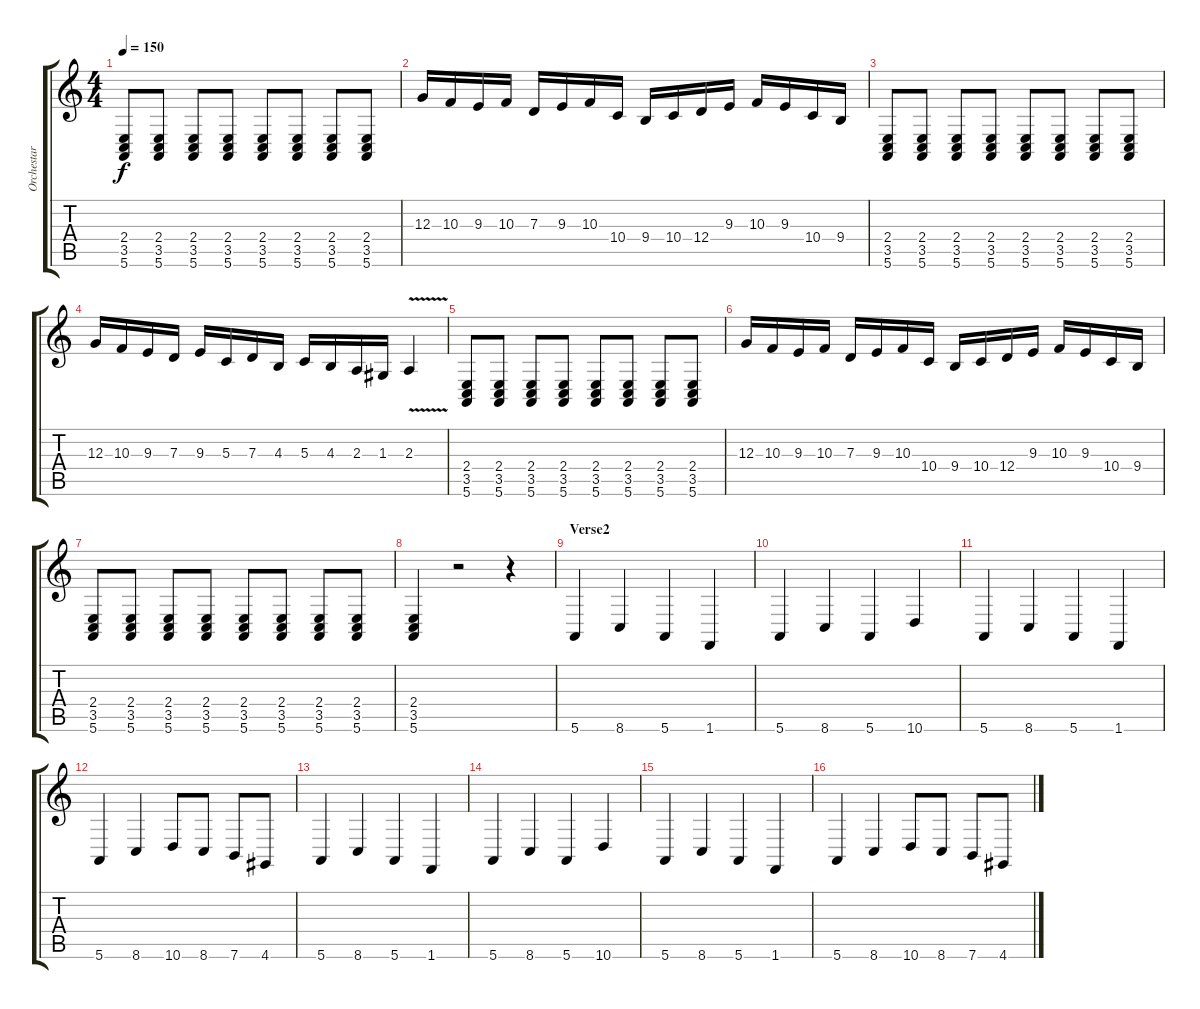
\track ("Orchestar" "Orchestar") {instrument electricgrandpiano}
\staff {score tabs}
\tuning (E4 B3 G3 D3 A2 E2) {hide}
\ts (4 4)
\tempo 150
\clef g2
\ks c
(2.4 3.5 5.6).8{dy f} (2.4 3.5 5.6).8 (2.4 3.5 5.6).8 (2.4 3.5 5.6).8 (2.4 3.5 5.6).8 (2.4 3.5 5.6).8 (2.4 3.5 5.6).8 (2.4 3.5 5.6).8 |
12.3.16 10.3.16 9.3.16 10.3.16 7.3.16 9.3.16 10.3.16 10.4.16 9.4.16 10.4.16 12.4.16 9.3.16 10.3.16 9.3.16 10.4.16 9.4.16 |
(2.4 3.5 5.6).8 (2.4 3.5 5.6).8 (2.4 3.5 5.6).8 (2.4 3.5 5.6).8 (2.4 3.5 5.6).8 (2.4 3.5 5.6).8 (2.4 3.5 5.6).8 (2.4 3.5 5.6).8 |
12.3.16 10.3.16 9.3.16 7.3.16 9.3.16 5.3.16 7.3.16 4.3.16 5.3.16 4.3.16 2.3.16 1.3.16 2.3{v}.4 |
(2.4 3.5 5.6).8 (2.4 3.5 5.6).8 (2.4 3.5 5.6).8 (2.4 3.5 5.6).8 (2.4 3.5 5.6).8 (2.4 3.5 5.6).8 (2.4 3.5 5.6).8 (2.4 3.5 5.6).8 |
12.3.16 10.3.16 9.3.16 10.3.16 7.3.16 9.3.16 10.3.16 10.4.16 9.4.16 10.4.16 12.4.16 9.3.16 10.3.16 9.3.16 10.4.16 9.4.16 |
(2.4 3.5 5.6).8 (2.4 3.5 5.6).8 (2.4 3.5 5.6).8 (2.4 3.5 5.6).8 (2.4 3.5 5.6).8 (2.4 3.5 5.6).8 (2.4 3.5 5.6).8 (2.4 3.5 5.6).8 |
(2.4 3.5 5.6).4 r.2 r.4 |
\section ("" "Verse2")
5.6.4 8.6.4 5.6.4 1.6.4 |
5.6.4 8.6.4 5.6.4 10.6.4 |
5.6.4 8.6.4 5.6.4 1.6.4 |
5.6.4 8.6.4 10.6.8 8.6.8 7.6.8 4.6.8 |
5.6.4 8.6.4 5.6.4 1.6.4 |
5.6.4 8.6.4 5.6.4 10.6.4 |
5.6.4 8.6.4 5.6.4 1.6.4 |
5.6.4 8.6.4 10.6.8 8.6.8 7.6.8 4.6.8
